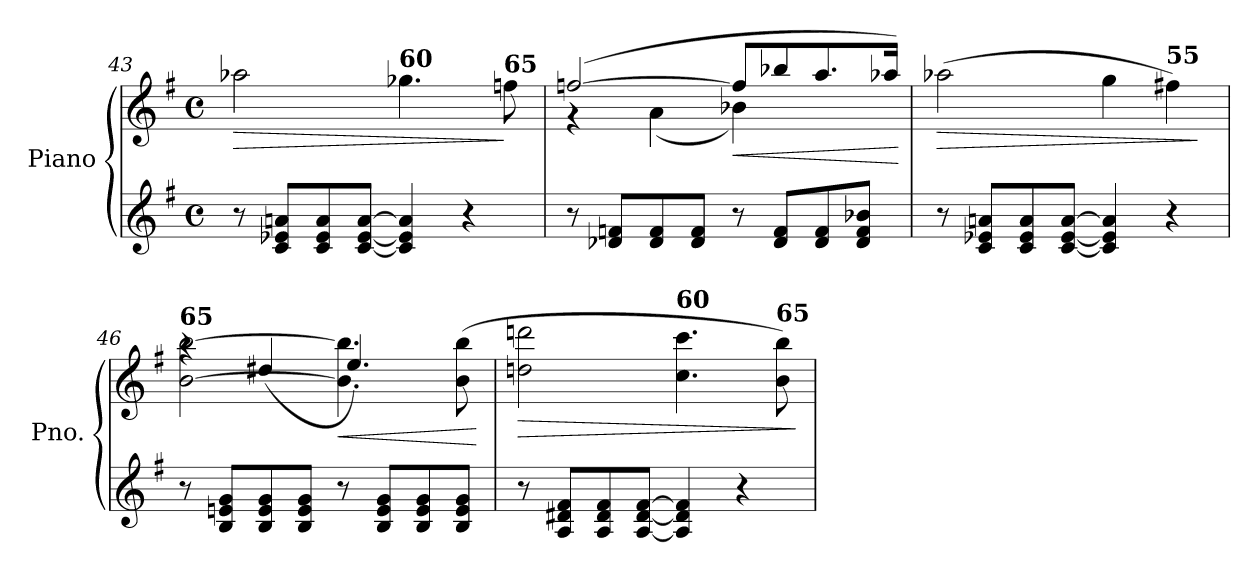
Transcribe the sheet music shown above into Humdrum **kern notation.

**kern	**kern	**dynam
*part1	*part1	*part1
*staff2	*staff1	*staff1/2
*I"Piano	*	*
*I'Pno.	*	*
*clefG2	*clefG2	*
*k[f#]	*k[f#]	*
*M4/4	*M4/4	*
*met(c)	*met(c)	*
=43	=43	=43
!	!	!LO:HP:b
8r	2aa-X\	>
8c/ 8e-X/ 8an/L	.	.
8c/ 8e-/ 8a/	.	.
[8c/ [8e-/ [8a/J	.	.
!	!LO:TX:a:B:t=60	!
4c/] 4e-/] 4a/]	4.gg-X\	.
4r	.	.
!	!LO:TX:a:B:t=65	!
.	8ffn\	]
=44	=44	=44
*	*^	*
8r	([2ffn/	4r	.
8d-X/ 8fn/L	.	.	.
8d-/ 8f/	.	(4a\	.
8d-/ 8f/J	.	.	.
!	!	!	!LO:HP:b
8r	8ff/L]	4b-X\)	<
8d-/ 8f/L	8bb-X/	.	.
8d-/ 8f/	8.aa/	4ryy	.
8d-/ 8f/ 8b-X/J	.	.	.
.	16aa-X/Jk)	.	.
*	*v	*v	*
.	.	[
=45	=45	=45
!	!	!LO:HP:b
8r	(2aa-X\	>
8c/ 8e-X/ 8an/L	.	.
8c/ 8e-/ 8a/	.	.
[8c/ [8e-/ [8a/J	.	.
4c/] 4e-/] 4a/]	4gg\	.
!	!LO:TX:a:B:t=55	!
4r	4ff#X\)	.
.	.	]
!!LO:LB:g=z
=46	=46	=46
*	*^	*
!	!LO:TX:a:B:t=65	!	!
8r	[2b\ [2bb\	4raa	.
8B/ 8en/ 8g/L	.	.	.
8B/ 8e/ 8g/	.	(4dd#X/	.
8B/ 8e/ 8g/J	.	.	.
!	!	!	!LO:HP:b
8r	4.b\] 4.bb\]	4.ee/)	<
8B/ 8e/ 8g/L	.	.	.
8B/ 8e/ 8g/	.	.	.
8B/ 8e/ 8g/J	(>8b\ 8bb\	8ryy	.
*	*v	*v	*
.	.	[
=47	=47	=47
!	!	!LO:HP:b
8r	2ddn\ 2dddn\	>
8A/ 8d#X/ 8f#/L	.	.
8A/ 8d#/ 8f#/	.	.
[8A/ [8d#/ [8f#/J	.	.
!	!LO:TX:a:B:t=60	!
4A/] 4d#/] 4f#/]	4.cc\ 4.ccc\	.
4r	.	.
!	!LO:TX:a:B:t=65	!
.	8b\ 8bb\)	.
.	.	]
=	=	=
*-	*-	*-
